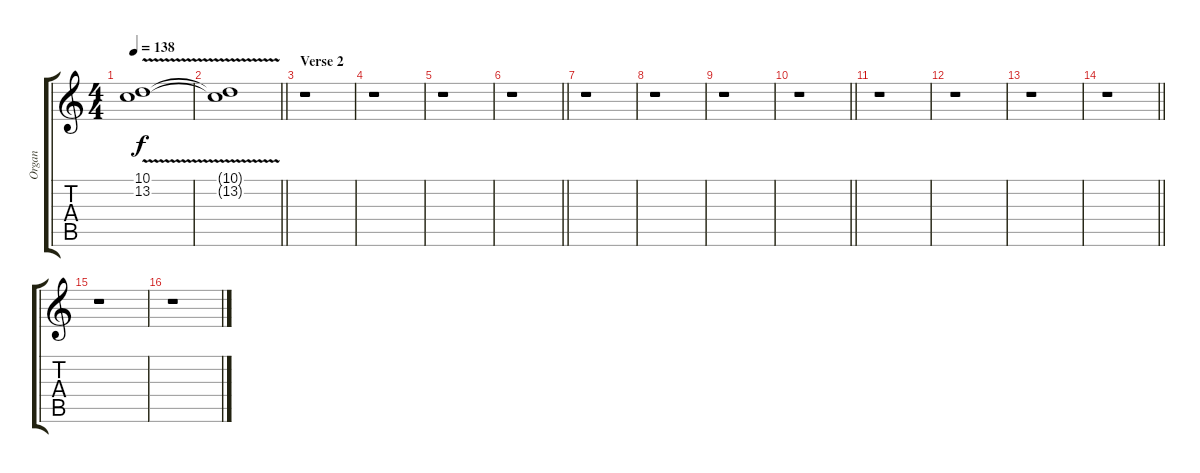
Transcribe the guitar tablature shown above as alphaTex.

\track ("Organ" "Organ") {instrument drawbarorgan}
\staff {score tabs}
\tuning (E4 B3 G3 D3 A2 E2) {hide}
\ts (4 4)
\tempo 138
\clef g2
\ks c
(10.1{v} 13.2{v}).1{dy f} |
\barLineRight lightlight
(10.1{v t} 13.2{v t}).1 |
\section ("" "Verse 2")
r.1 |
r.1 |
r.1 |
\barLineRight lightlight
r.1 |
r.1 |
r.1 |
r.1 |
\barLineRight lightlight
r.1 |
r.1 |
r.1 |
r.1 |
\barLineRight lightlight
r.1 |
r.1 |
r.1
